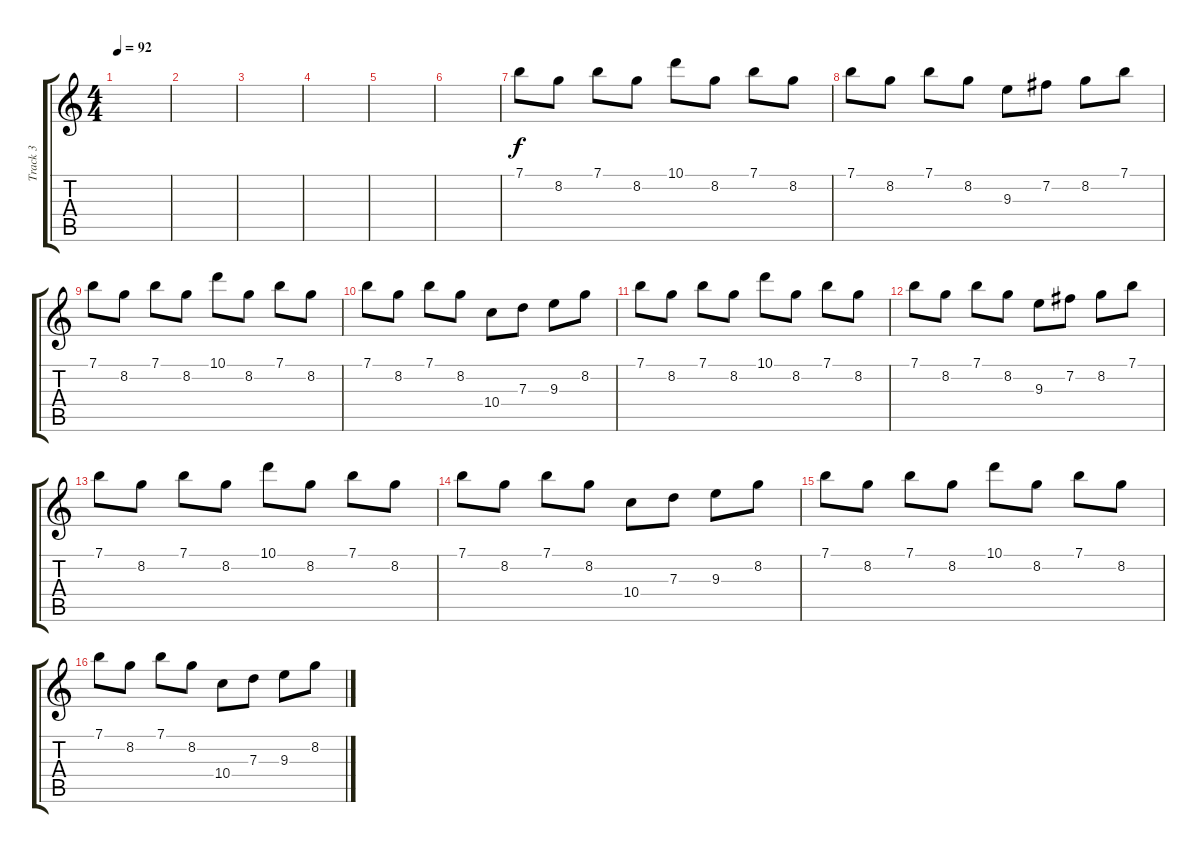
\track ("Track 3" "Track 3") {instrument electricguitarclean}
\staff {score tabs}
\tuning (E4 B3 G3 D3 A2 E2) {hide}
\ts (4 4)
\tempo 92
\clef g2
\ks c
|
|
|
|
|
|
7.1.8 8.2.8 7.1.8 8.2.8 10.1.8 8.2.8 7.1.8 8.2.8 |
7.1.8 8.2.8 7.1.8 8.2.8 9.3.8 7.2.8 8.2.8 7.1.8 |
7.1.8 8.2.8 7.1.8 8.2.8 10.1.8 8.2.8 7.1.8 8.2.8 |
7.1.8 8.2.8 7.1.8 8.2.8 10.4.8 7.3.8 9.3.8 8.2.8 |
7.1.8 8.2.8 7.1.8 8.2.8 10.1.8 8.2.8 7.1.8 8.2.8 |
7.1.8 8.2.8 7.1.8 8.2.8 9.3.8 7.2.8 8.2.8 7.1.8 |
7.1.8 8.2.8 7.1.8 8.2.8 10.1.8 8.2.8 7.1.8 8.2.8 |
7.1.8 8.2.8 7.1.8 8.2.8 10.4.8 7.3.8 9.3.8 8.2.8 |
7.1.8 8.2.8 7.1.8 8.2.8 10.1.8 8.2.8 7.1.8 8.2.8 |
7.1.8 8.2.8 7.1.8 8.2.8 10.4.8 7.3.8 9.3.8 8.2.8
